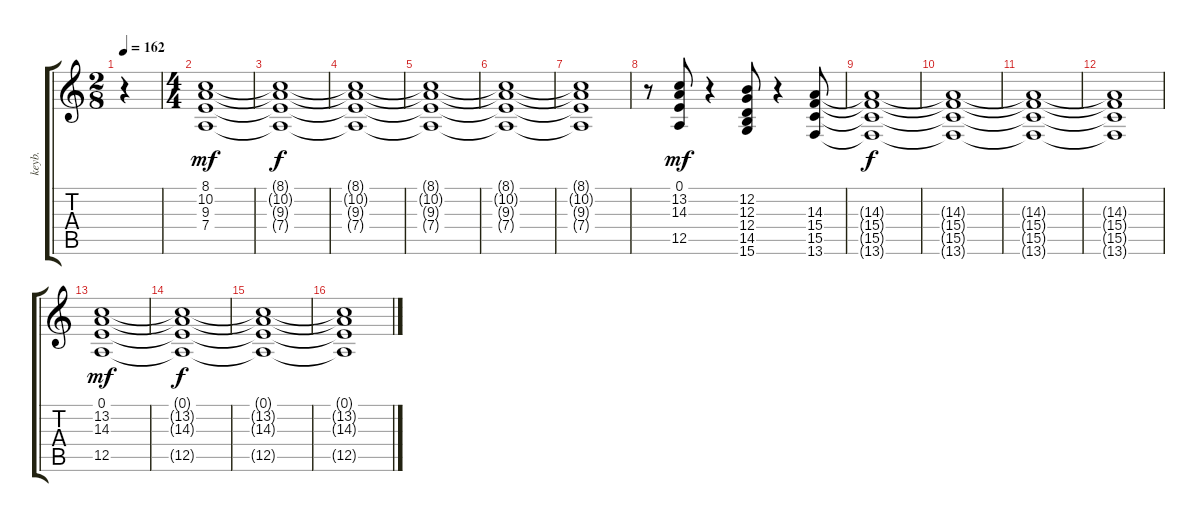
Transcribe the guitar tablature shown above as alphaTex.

\track ("keyb." "keyb.") {instrument rockorgan}
\staff {score tabs}
\tuning (E4 B3 G3 D3 A2 E2) {hide}
\ts (2 8)
\tempo 162
\clef g2
\ks c
r.4{dy mf instrument rockorgan} |
\ts (4 4)
(8.1 10.2 9.3 7.4).1 |
(8.1{t} 10.2{t} 9.3{t} 7.4{t}).1{dy f} |
(8.1{t} 10.2{t} 9.3{t} 7.4{t}).1 |
(8.1{t} 10.2{t} 9.3{t} 7.4{t}).1 |
(8.1{t} 10.2{t} 9.3{t} 7.4{t}).1 |
(8.1{t} 10.2{t} 9.3{t} 7.4{t}).1 |
r.8 (0.1 13.2 14.3 12.5).8{dy mf} r.4 (12.2 12.3 12.4 14.5 15.6).8 r.4 (14.3 15.4 15.5 13.6).8 |
(14.3{t} 15.4{t} 15.5{t} 13.6{t}).1{dy f} |
(14.3{t} 15.4{t} 15.5{t} 13.6{t}).1 |
(14.3{t} 15.4{t} 15.5{t} 13.6{t}).1 |
(14.3{t} 15.4{t} 15.5{t} 13.6{t}).1 |
(0.1 13.2 14.3 12.5).1{dy mf} |
(0.1{t} 13.2{t} 14.3{t} 12.5{t}).1{dy f} |
(0.1{t} 13.2{t} 14.3{t} 12.5{t}).1 |
(0.1{t} 13.2{t} 14.3{t} 12.5{t}).1
